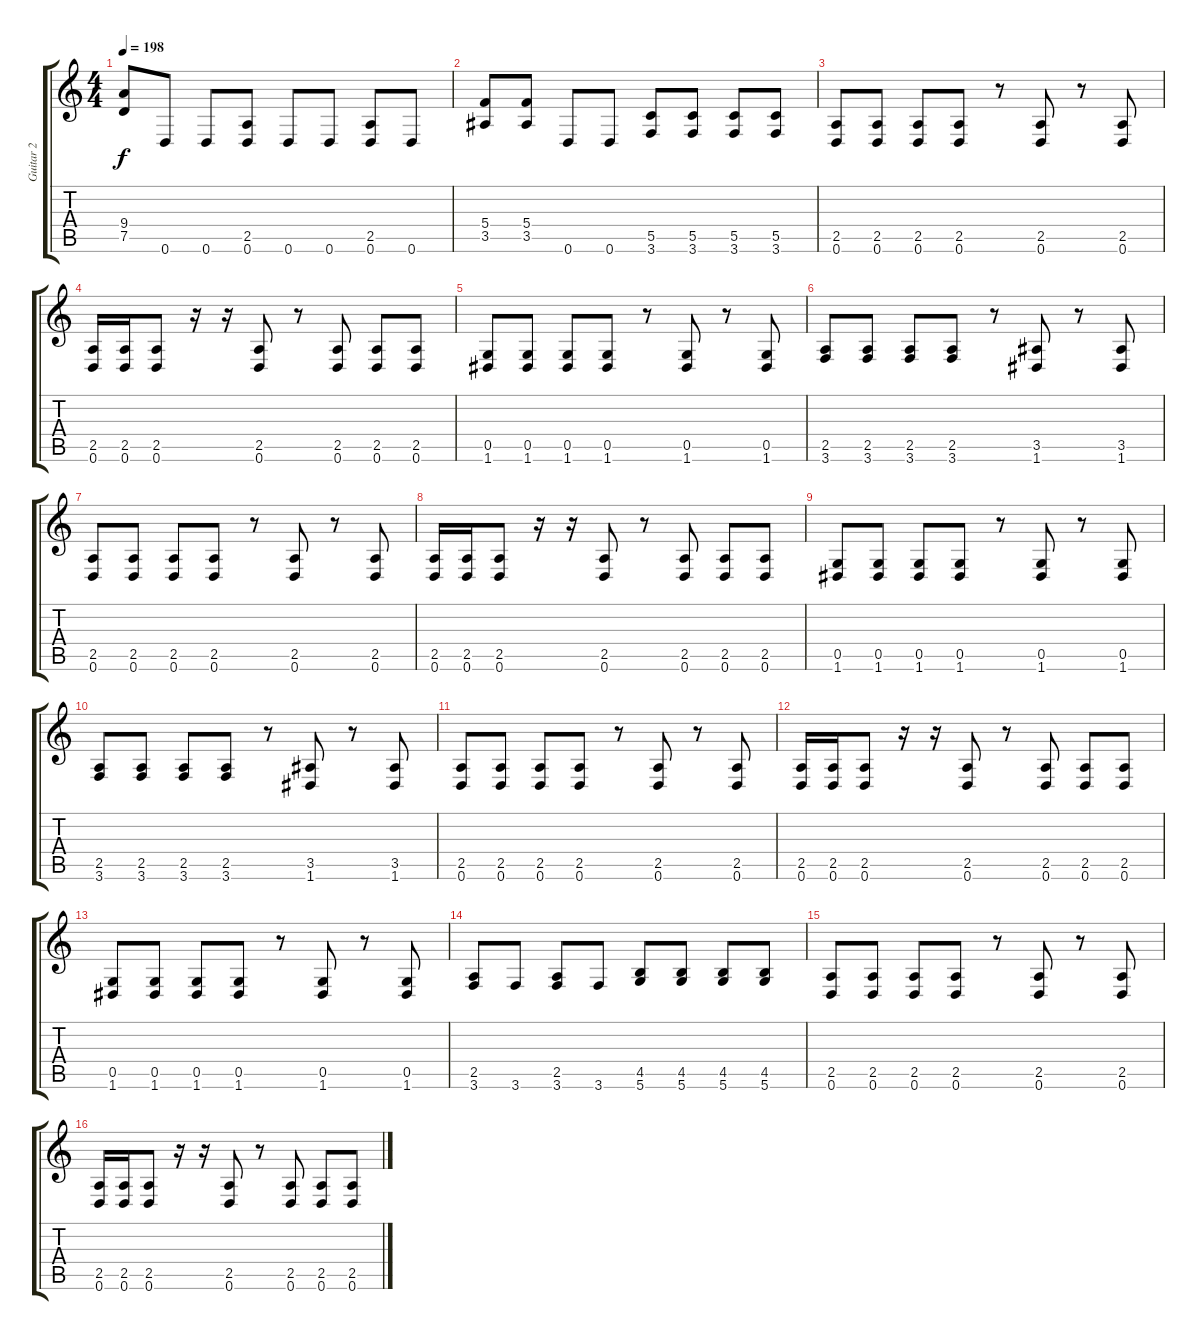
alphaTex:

\track ("Guitar 2" "Guitar 2") {instrument distortionguitar}
\staff {score tabs}
\tuning (D4 A3 F3 C3 G2 D2) {hide}
\ts (4 4)
\tempo 198
\clef g2
\ks c
(9.4 7.5).8{dy f} 0.6.8 0.6.8 (2.5 0.6).8 0.6.8 0.6.8 (2.5 0.6).8 0.6.8 |
(5.4 3.5).8 (5.4 3.5).8 0.6.8 0.6.8 (5.5 3.6).8 (5.5 3.6).8 (5.5 3.6).8 (5.5 3.6).8 |
(2.5 0.6).8 (2.5 0.6).8 (2.5 0.6).8 (2.5 0.6).8 r.8 (2.5 0.6).8 r.8 (2.5 0.6).8 |
(2.5 0.6).16 (2.5 0.6).16 (2.5 0.6).8 r.16 r.16 (2.5 0.6).8 r.8 (2.5 0.6).8 (2.5 0.6).8 (2.5 0.6).8 |
(0.5 1.6).8 (0.5 1.6).8 (0.5 1.6).8 (0.5 1.6).8 r.8 (0.5 1.6).8 r.8 (0.5 1.6).8 |
(2.5 3.6).8 (2.5 3.6).8 (2.5 3.6).8 (2.5 3.6).8 r.8 (3.5 1.6).8 r.8 (3.5 1.6).8 |
(2.5 0.6).8 (2.5 0.6).8 (2.5 0.6).8 (2.5 0.6).8 r.8 (2.5 0.6).8 r.8 (2.5 0.6).8 |
(2.5 0.6).16 (2.5 0.6).16 (2.5 0.6).8 r.16 r.16 (2.5 0.6).8 r.8 (2.5 0.6).8 (2.5 0.6).8 (2.5 0.6).8 |
(0.5 1.6).8 (0.5 1.6).8 (0.5 1.6).8 (0.5 1.6).8 r.8 (0.5 1.6).8 r.8 (0.5 1.6).8 |
(2.5 3.6).8 (2.5 3.6).8 (2.5 3.6).8 (2.5 3.6).8 r.8 (3.5 1.6).8 r.8 (3.5 1.6).8 |
(2.5 0.6).8 (2.5 0.6).8 (2.5 0.6).8 (2.5 0.6).8 r.8 (2.5 0.6).8 r.8 (2.5 0.6).8 |
(2.5 0.6).16 (2.5 0.6).16 (2.5 0.6).8 r.16 r.16 (2.5 0.6).8 r.8 (2.5 0.6).8 (2.5 0.6).8 (2.5 0.6).8 |
(0.5 1.6).8 (0.5 1.6).8 (0.5 1.6).8 (0.5 1.6).8 r.8 (0.5 1.6).8 r.8 (0.5 1.6).8 |
(2.5 3.6).8 3.6.8 (2.5 3.6).8 3.6.8 (4.5 5.6).8 (4.5 5.6).8 (4.5 5.6).8 (4.5 5.6).8 |
(2.5 0.6).8 (2.5 0.6).8 (2.5 0.6).8 (2.5 0.6).8 r.8 (2.5 0.6).8 r.8 (2.5 0.6).8 |
(2.5 0.6).16 (2.5 0.6).16 (2.5 0.6).8 r.16 r.16 (2.5 0.6).8 r.8 (2.5 0.6).8 (2.5 0.6).8 (2.5 0.6).8
